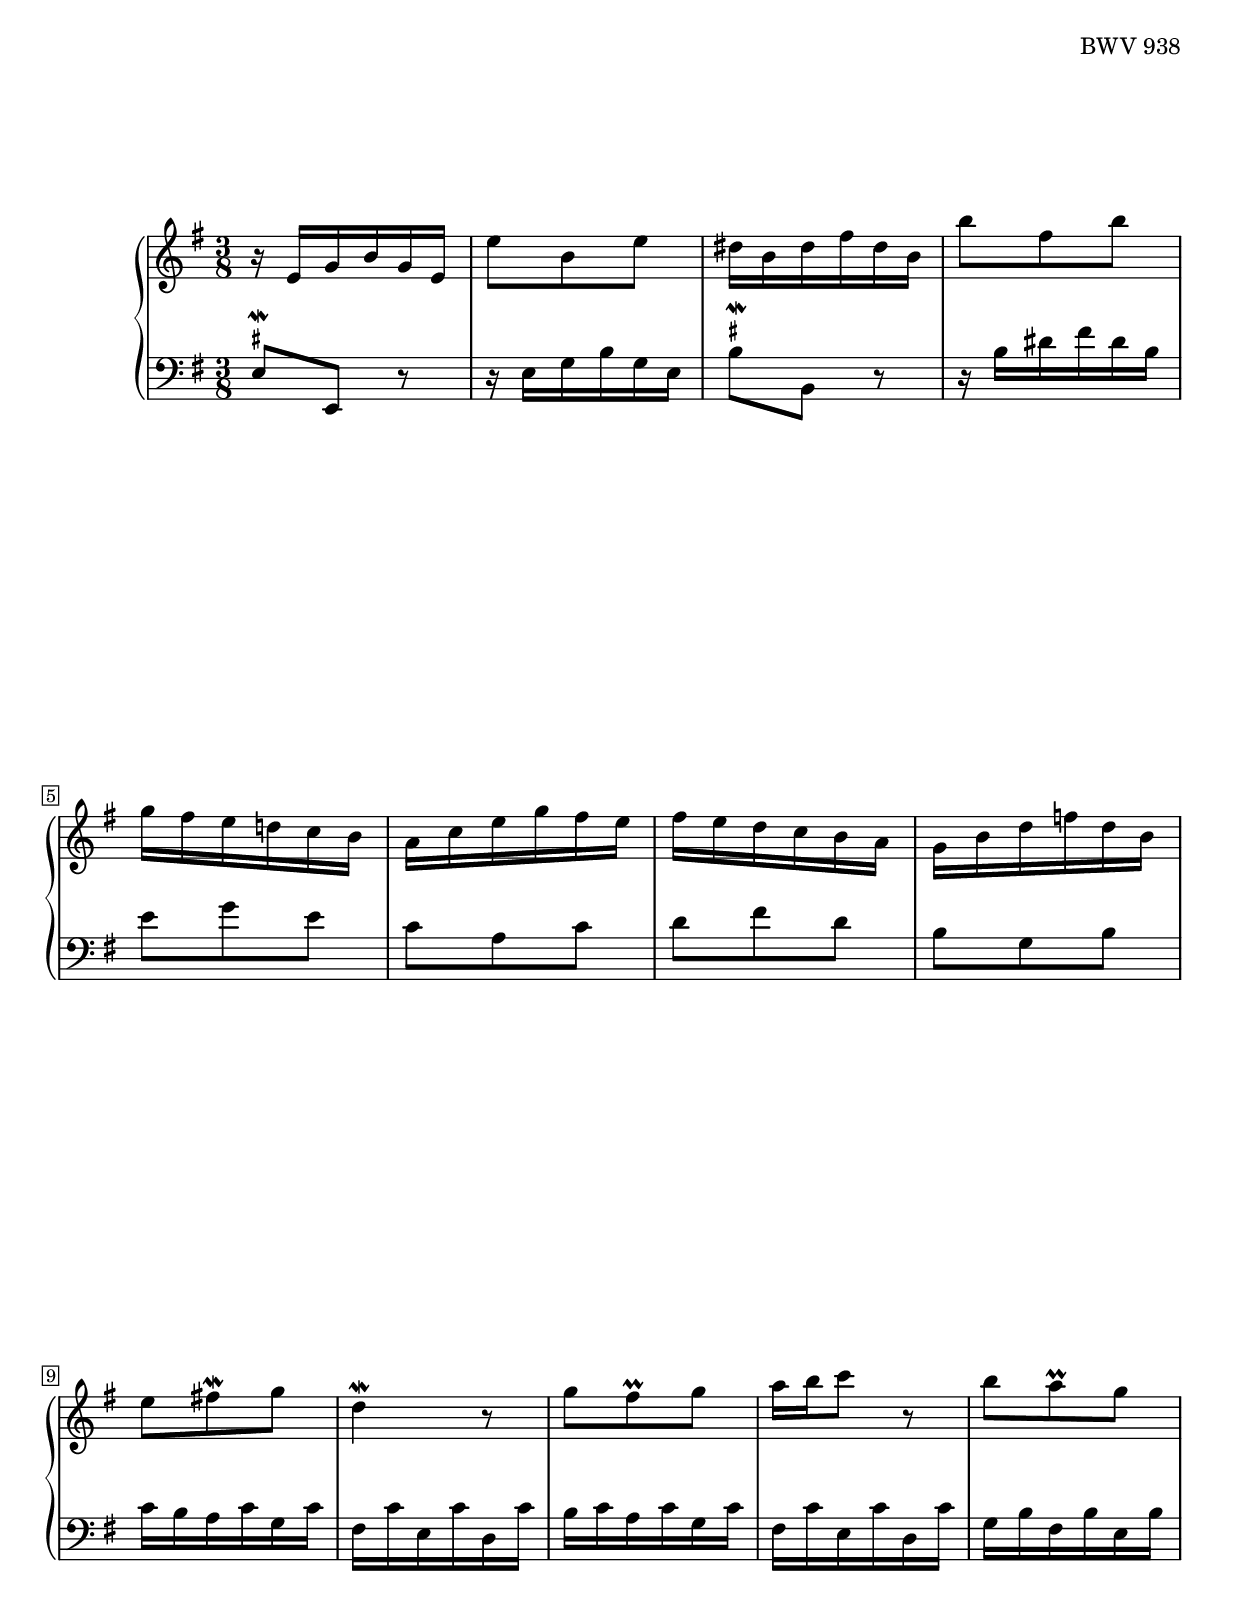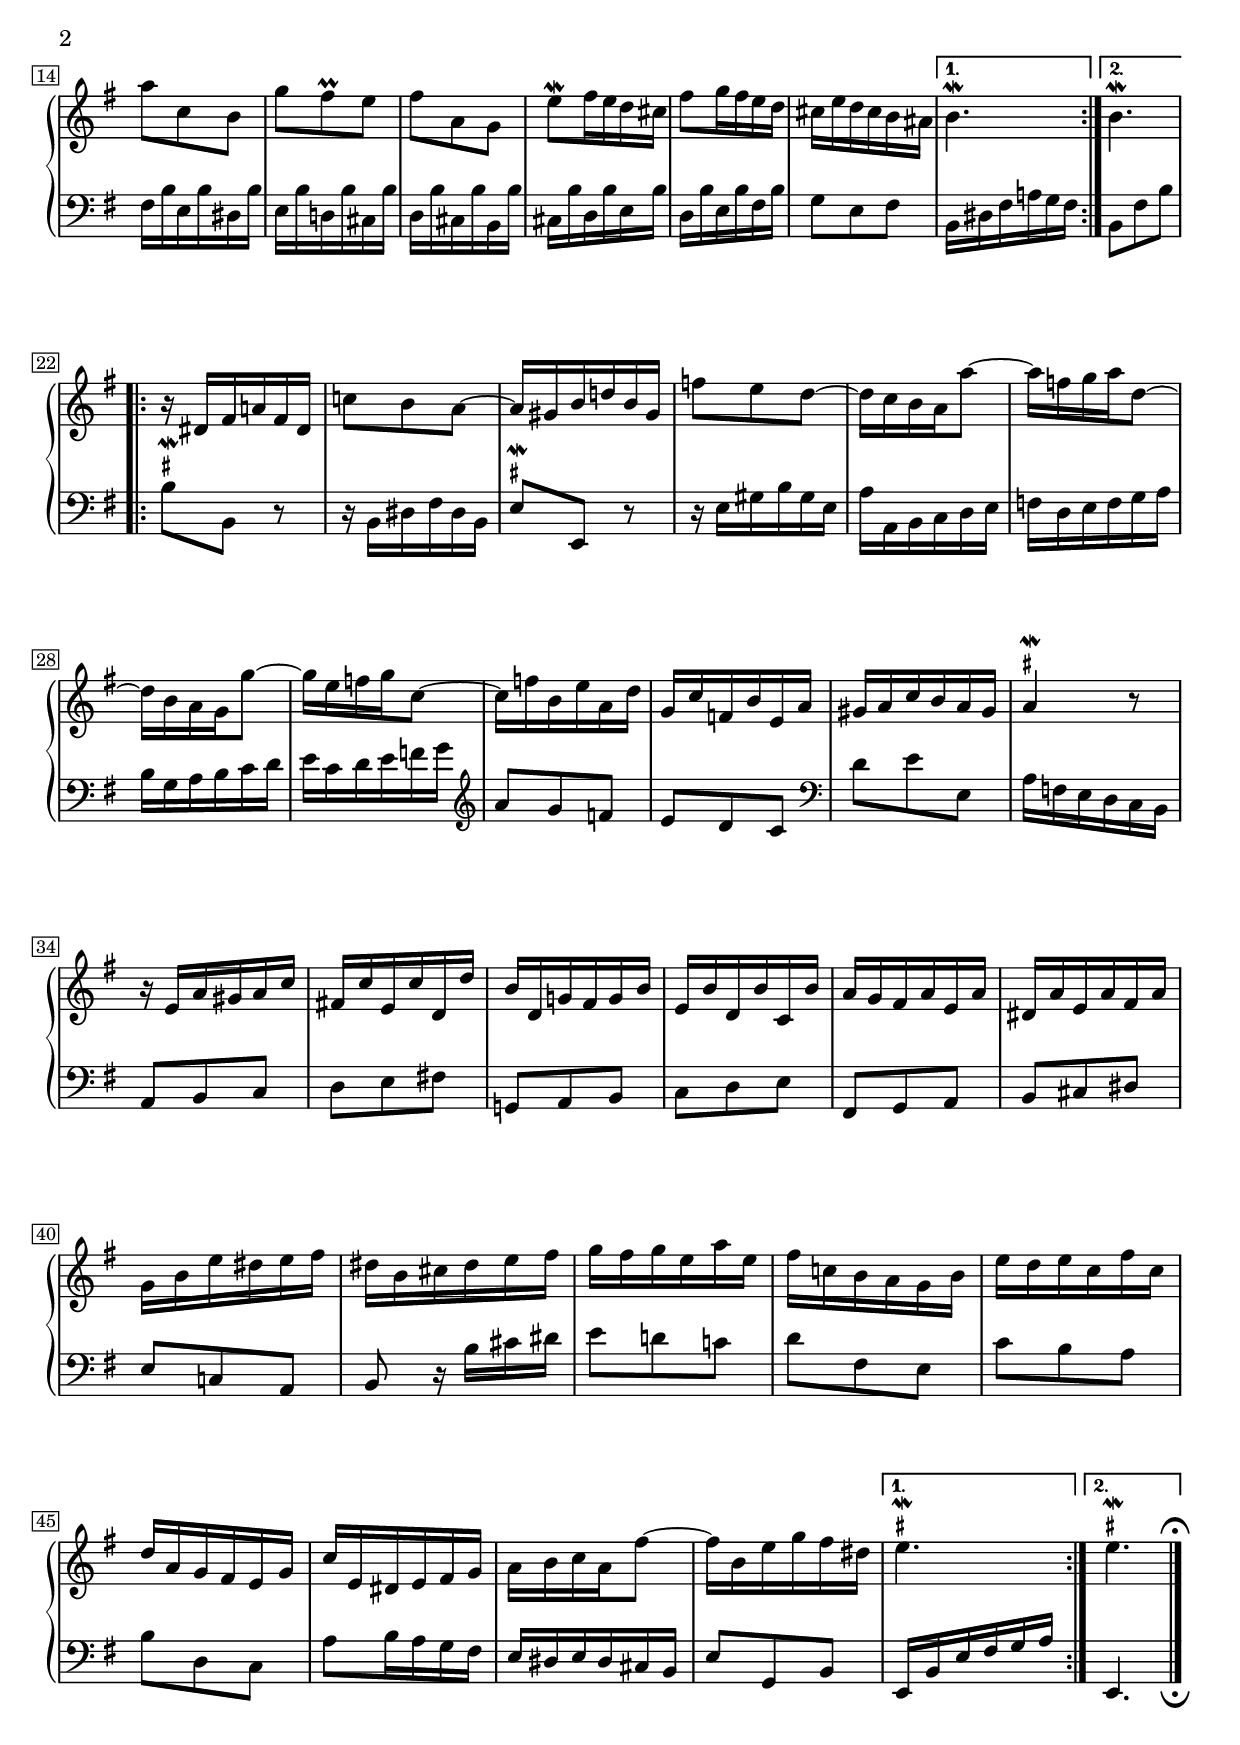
Global = {
  \key e \minor
  \time 3/8
  \include "./global.ly"
}

Sopran = \context Voice = "one" \relative c' {
  \voiceOne
  \override Rest.staff-position = #0
  \stemNeutral
  \repeat volta 2 {
  %1
  | r16 e[ g b g e]
  | e'8[ b e]
  | dis16[ b dis fis dis b]
  | b'8[ fis b]
  %5
  | g16[ fis e d! c b]
  | a[ c e g fis e]
  | fis[ e d c b a]
  | g[ b d f! d b]
  | e8[ fis\mordent g]
  %10
  | d4\mordent r8
  | g8[ fis\prall g]
  | a16[ b c8] r
  | b8[ a\prall g]
  \pageBreak
  | a[ c, b]
  %15
  | g'[ fis\prall e]
  | fis[ a, g]
  | e'\mordent[ fis16 e d cis]
  | fis8[ g16 fis e d]
  | cis[ e d cis b ais]
  }
  \alternative {
    { b4.\mordent }
    { b4.\mordent }
  }
  \break
  \repeat volta 2 {
  | r16 dis,[ fis a! fis dis]
  | c'!8[ b a~]
  | a16[ gis b d! b gis]
  %25
  | f'!8[ e d~]
  | d16[ c b a a'8~]
  | a16[ f! g a d,8~]
  | d16[ b a g g'8~]
  | g16[ e f! g c,8~]
  %30
  | c16[ f! b, e a, d]
  | g,[ c f,! b e, a]
  | gis[ a c b a gis]
  | \once \override TextScript.script-priority = #-100
    a4\mordent^\markup { \teeny\sharp } r8
  | r16 e[ a gis a c]
  %35
  | fis,![ c' e, c' d, d']
  | b[ d, g! fis g b]
  | e,[ b' d, b' c, b']
  | a[ g fis a e a]
  | dis,[ a' e a fis a]
  %40
  | g[ b e dis e fis]
  | dis[ b cis dis e fis]
  | g[ fis g e a e]
  | fis[ c! b a g b]
  | e[ d e c fis c]
  %45
  | d[ a g fis e g]
  | c[ e, dis e fis g]
  | a[ b c a fis'8~]
  | fis16[ b, e g fis dis]
  }
  \alternative {
    { \once \override TextScript.script-priority = #-100
      e4.\mordent^\markup { \teeny\sharp } }
  %50
    { \once \override TextScript.script-priority = #-100
      e4.\mordent^\markup { \teeny\sharp } }
  }
  \override Score.TextMark.self-alignment-X = #CENTER
  \textEndMark \markup { \musicglyph "scripts.ufermata" }
  \fine
}

Bass = \context Voice = "four" \relative c {
  \voiceFour
  \override Rest.staff-position = #0
  \stemNeutral
  \repeat volta 2 {
  %1
  | \once \override TextScript.script-priority = #-100
    e8^\mordent^\markup { \teeny\sharp }[ e,] r
  | r16 e'[ g b g e]
  | \once \override TextScript.script-priority = #-100
    b'8^\mordent^\markup { \teeny\sharp }[ b,] r
  | r16 b'[ dis fis dis b]
  %5
  | e8[ g e]
  | c[ a c]
  | d[ fis d]
  | b[ g b]
  | c16[ b a c g c]
  %10
  | fis,[ c' e, c' d, c']
  | b[ c a c g c]
  | fis,[ c' e, c' d, c']
  | g[ b fis b e, b']
  | fis[ b e, b' dis, b']
  %15
  | e,[ b' d,! b' cis, b']
  | d,[ b' cis, b' b, b']
  | cis,[ b' d, b' e, b']
  | d,[ b' e, b' fis b]
  | g8[ e fis]
  }
  \alternative {
    { b,16[ dis fis a! g fis] }
    { b,8[ fis' b] }
  }
  \repeat volta 2 {
  | \once \override TextScript.script-priority = #-100
    b^\mordent^\markup { \teeny\sharp } b, r
  | r16 b[ dis fis dis b]
  | \once \override TextScript.script-priority = #-100
    e8^\mordent^\markup { \teeny\sharp } e, r
  %25
  | r16 e'[ gis b gis e]
  | a[ a, b c d e]
  | f![ d e f g a]
  | b[ g a b c d]
  | e[ c d e f! g]
  %30
  | \clef treble a8[ g f!]
  | e[ d c]
  | \clef bass d[ e e,]
  | a16[ f! e d c b]
  | a8[ b c]
  %35
  | d[ e fis!]
  | g,![ a b]
  | c[ d e]
  | fis, g a]
  | b[ cis dis]
  %40
  | e[ c! a]
  | b8 r16 b'[ cis dis]
  | e8[ d! c!]
  | d[ fis, e]
  | c'[ b a]
  %45
  | b[ d, c]
  | a'[ b16 a g fis]
  | e16[ dis e dis cis b]
  | e8[ g, b]
  }
  \alternative {
    { e,16[ b' e fis g a] }
  %50
    { e,4. }
  }
  \tweak direction #DOWN
  \textEndMark \markup { \musicglyph "scripts.dfermata" }
  \fine
}

\score {
  \new PianoStaff
  <<
    \accidentalStyle Score.piano
    \context Staff = "upper" <<
      \set Staff.midiInstrument = #"acoustic grand"
      \Global
      \clef treble
      \Sopran
    >>
    \context Staff = "lower" <<
      \set Staff.midiInstrument = #"acoustic grand"
      \Global
      \clef bass
      \Bass
    >>
  >>
  \header {
    composer = "Johann Sebastian Bach"
    opus = "BWV 938"
    title = \markup { "6. Kleines Präludium e-Moll" }
  }
  \layout {
    \context {
      \PianoStaff
    }
  }
  \midi {
    \tempo 4 = 58
  }
}
